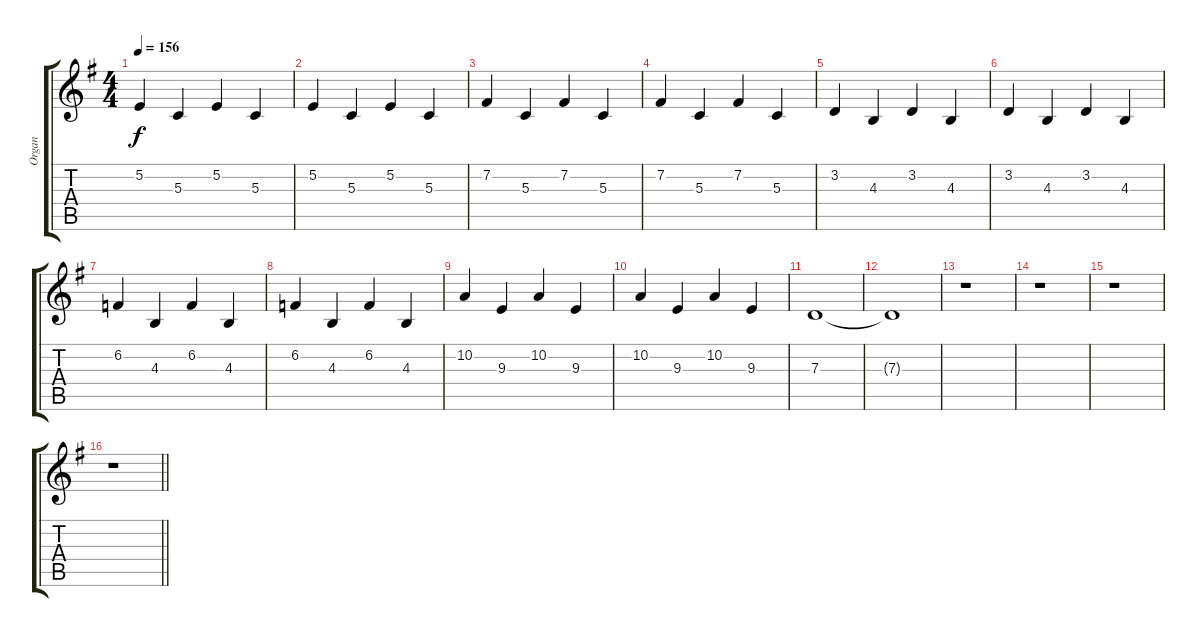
\track ("Organ" "Organ") {instrument drawbarorgan}
\staff {score tabs}
\tuning (E4 B3 G3 D3 A2 E2) {hide}
\ts (4 4)
\tempo 156
\clef g2
\ks g
5.2.4{dy f} 5.3.4 5.2.4 5.3.4 |
5.2.4 5.3.4 5.2.4 5.3.4 |
7.2.4 5.3.4 7.2.4 5.3.4 |
7.2.4 5.3.4 7.2.4 5.3.4 |
3.2.4 4.3.4 3.2.4 4.3.4 |
3.2.4 4.3.4 3.2.4 4.3.4 |
6.2.4 4.3.4 6.2.4 4.3.4 |
6.2.4 4.3.4 6.2.4 4.3.4 |
10.2.4 9.3.4 10.2.4 9.3.4 |
10.2.4 9.3.4 10.2.4 9.3.4 |
7.3.1 |
7.3{t}.1 |
r.1 |
r.1 |
r.1 |
\barLineRight lightlight
r.1
